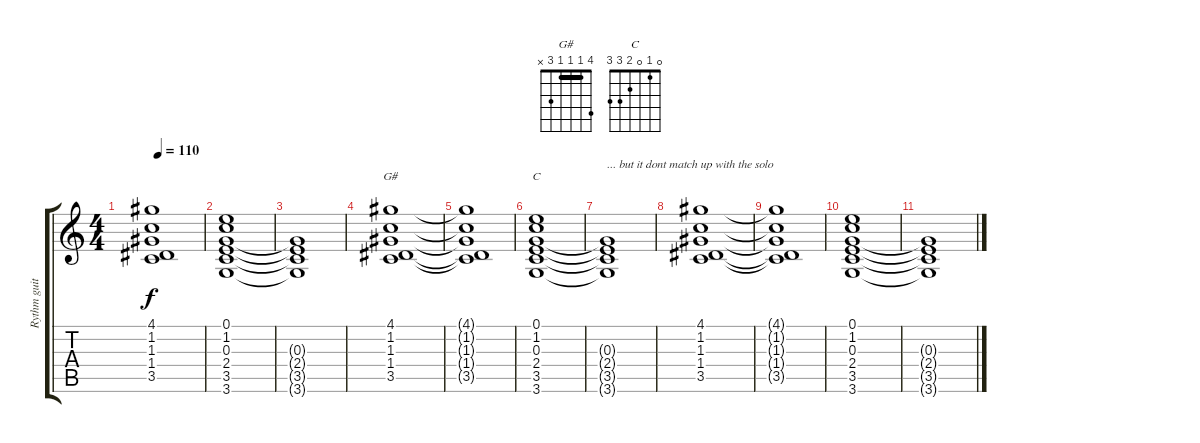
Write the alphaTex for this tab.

\track ("Rythm guitar" "Rythm guit") {instrument acousticguitarnylon}
\staff {score tabs}
\tuning (E4 B3 G3 D3 A2 E2) {hide}
\chord ("G#" 4 1 1 1 3 x) {barre 1}
\chord ("C" 0 1 0 2 3 3)
\ts (4 4)
\tempo 110
\clef g2
\ks c
(4.1{t} 1.2{t} 1.3{t} 1.4{t} 3.5{t}).1{dy f} |
(0.1 1.2 0.3 2.4 3.5 3.6).1 |
(0.3{t} 2.4{t} 3.5{t} 3.6{t}).1 |
(4.1 1.2 1.3 1.4 3.5).1{ch "G#"} |
(4.1{t} 1.2{t} 1.3{t} 1.4{t} 3.5{t}).1 |
(0.1 1.2 0.3 2.4 3.5 3.6).1{ch "C"} |
(0.3{t} 2.4{t} 3.5{t} 3.6{t}).1{txt "... but it dont match up with the solo"} |
(4.1 1.2 1.3 1.4 3.5).1 |
(4.1{t} 1.2{t} 1.3{t} 1.4{t} 3.5{t}).1 |
(0.1 1.2 0.3 2.4 3.5 3.6).1 |
(0.3{t} 2.4{t} 3.5{t} 3.6{t}).1
